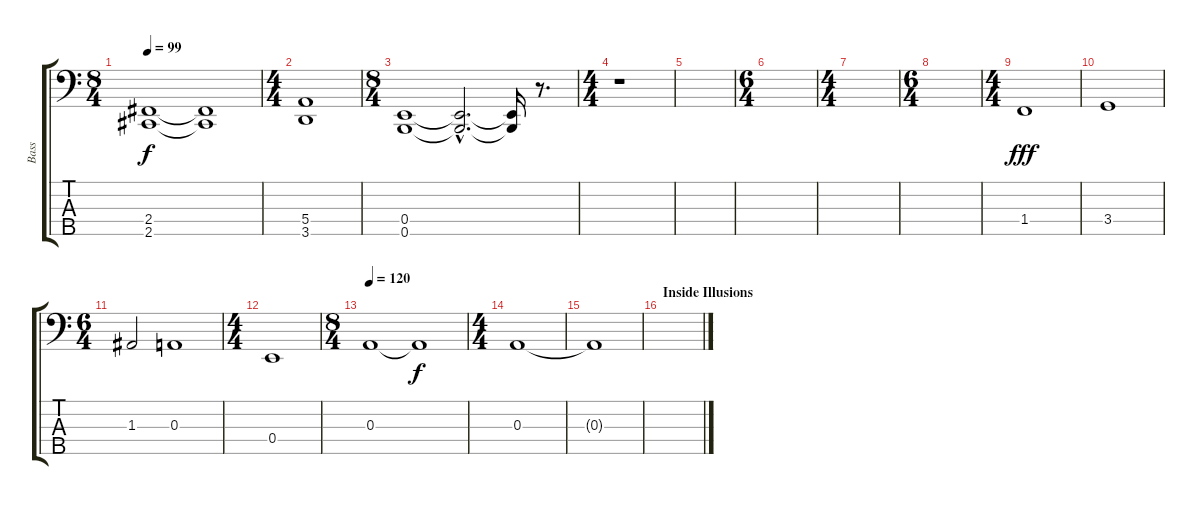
\track ("Bass" "Bass") {instrument electricbassfinger}
\staff {score tabs}
\tuning (G2 D2 A1 E1 B0) {hide}
\ts (8 4)
\tempo 99
\clef f4
\ks c
(2.4 2.5).1{dy f} (2.4{t} 2.5{t}).1 |
\ts (4 4)
(5.4 3.5).1 |
\ts (8 4)
(0.4 0.5).1 (0.4{hac t} 0.5{hac t}).2{d volume 16} (0.4{t} 0.5{t}).16 r.8{d} |
\ts (4 4)
r.1{volume 13 balance 8} |
|
\ts (6 4)
|
\ts (4 4)
|
\ts (6 4)
|
\ts (4 4)
1.4.1{dy fff} |
3.4.1 |
\ts (6 4)
1.3.2 0.3.1 |
\ts (4 4)
0.4.1 |
\ts (8 4)
\tempo 120
0.3.1 0.3{t}.1{dy f} |
\ts (4 4)
0.3.1 |
0.3{t}.1 |
\section ("" "Inside Illusions")
